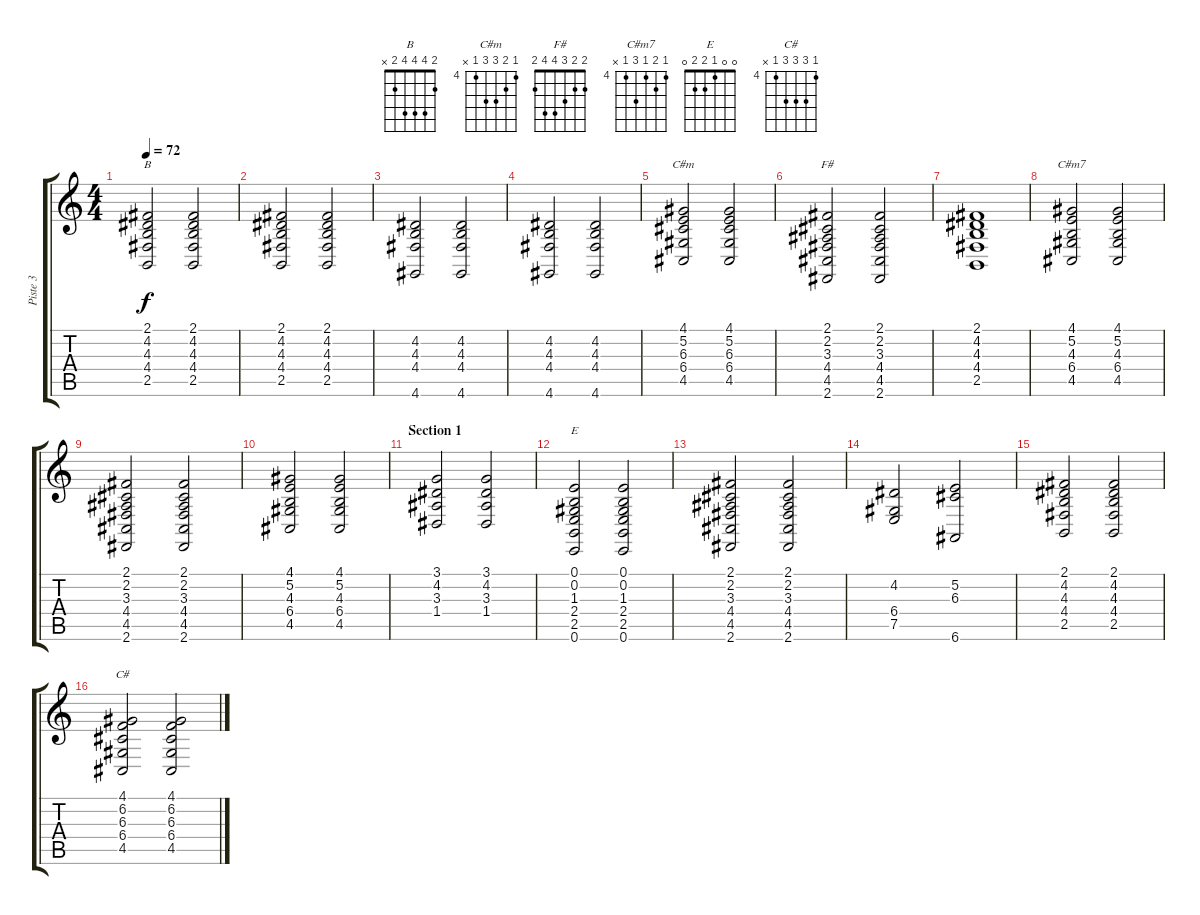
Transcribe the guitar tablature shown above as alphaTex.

\track ("Piste 3" "Piste 3") {instrument voiceoohs}
\staff {score tabs}
\tuning (E4 B3 G3 D3 A2 E2) {hide}
\chord ("B" 2 4 4 4 2 x)
\chord ("C#m" 4 5 6 6 4 x) {firstfret 4}
\chord ("F#" 2 2 3 4 4 2)
\chord ("C#m7" 4 5 4 6 4 x) {firstfret 4}
\chord ("E" 0 0 1 2 2 0)
\chord ("C#" 4 6 6 6 4 x) {firstfret 4}
\ts (4 4)
\tempo 72
\clef g2
\ks c
(2.1 4.2 4.3 4.4 2.5).2{ch "B" dy f} (2.1 4.2 4.3 4.4 2.5).2 |
(2.1 4.2 4.3 4.4 2.5).2 (2.1 4.2 4.3 4.4 2.5).2 |
(4.2 4.3 4.4 4.6).2 (4.2 4.3 4.4 4.6).2 |
(4.2 4.3 4.4 4.6).2 (4.2 4.3 4.4 4.6).2 |
(4.1 5.2 6.3 6.4 4.5).2{ch "C#m"} (4.1 5.2 6.3 6.4 4.5).2 |
(2.1 2.2 3.3 4.4 4.5 2.6).2{ch "F#"} (2.1 2.2 3.3 4.4 4.5 2.6).2 |
(2.1 4.2 4.3 4.4 2.5).1 |
(4.1 5.2 4.3 6.4 4.5).2{ch "C#m7"} (4.1 5.2 4.3 6.4 4.5).2 |
(2.1 2.2 3.3 4.4 4.5 2.6).2 (2.1 2.2 3.3 4.4 4.5 2.6).2 |
(4.1 5.2 4.3 6.4 4.5).2 (4.1 5.2 4.3 6.4 4.5).2 |
\section ("" "Section 1")
(3.1 4.2 3.3 1.4).2 (3.1 4.2 3.3 1.4).2 |
(0.1 0.2 1.3 2.4 2.5 0.6).2{ch "E"} (0.1 0.2 1.3 2.4 2.5 0.6).2 |
(2.1 2.2 3.3 4.4 4.5 2.6).2 (2.1 2.2 3.3 4.4 4.5 2.6).2 |
(4.2 6.4 7.5).2 (5.2 6.3 6.6).2 |
(2.1 4.2 4.3 4.4 2.5).2 (2.1 4.2 4.3 4.4 2.5).2 |
(4.1 6.2 6.3 6.4 4.5).2{ch "C#"} (4.1 6.2 6.3 6.4 4.5).2
